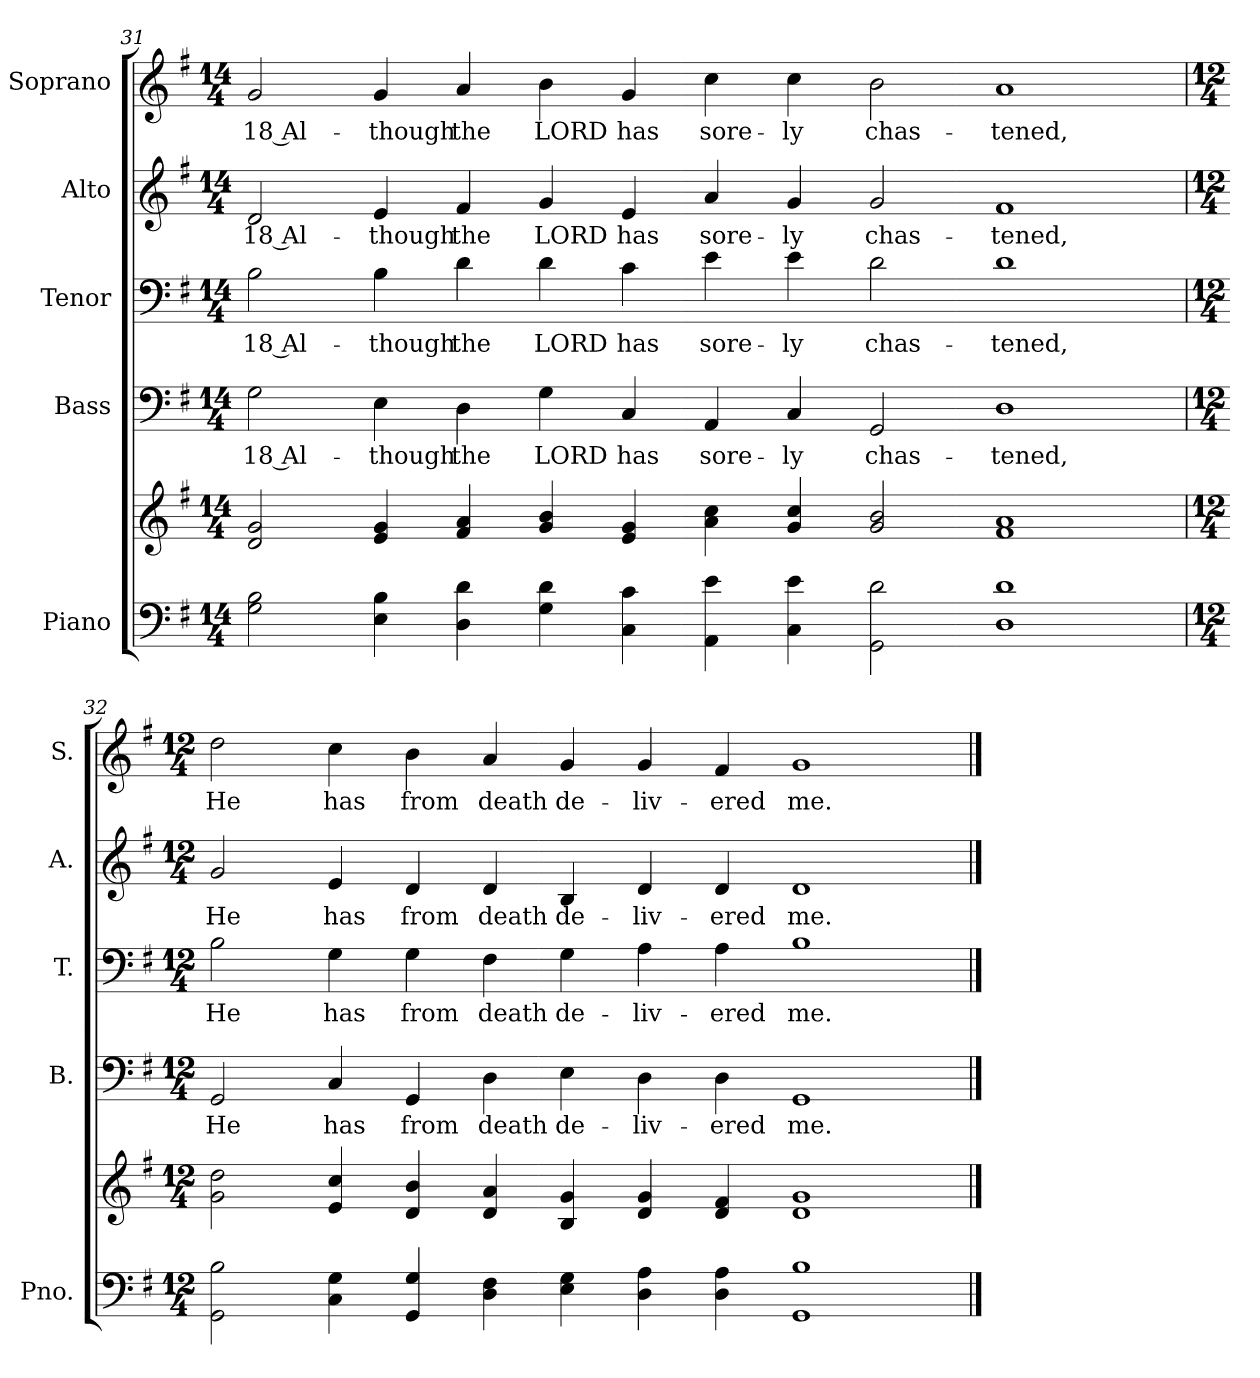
**kern	**kern	**kern	**text	**kern	**text	**kern	**text	**kern	**text
*part5	*part5	*part4	*part4	*part3	*part3	*part2	*part2	*part1	*part1
*staff6	*staff5	*staff4	*staff4	*staff3	*staff3	*staff2	*staff2	*staff1	*staff1
*I"Piano	*	*I"Bass	*	*I"Tenor	*	*I"Alto	*	*I"Soprano	*
*I'Pno.	*	*I'B.	*	*I'T.	*	*I'A.	*	*I'S.	*
!!LO:PB:g=z
*clefF4	*clefG2	*clefF4	*	*clefF4	*	*clefG2	*	*clefG2	*
*k[f#]	*k[f#]	*k[f#]	*	*k[f#]	*	*k[f#]	*	*k[f#]	*
*G:	*G:	*G:	*	*G:	*	*G:	*	*G:	*
*M14/4	*M14/4	*M14/4	*	*M14/4	*	*M14/4	*	*M14/4	*
=31	=31	=31	=31	=31	=31	=31	=31	=31	=31
!	!	!	!LO:LY:b:color=#000000	!	!	!	!	!	!
!	!	!	!	!	!LO:LY:b:color=#000000	!	!	!	!
!	!	!	!	!	!	!	!LO:LY:b:color=#000000	!	!
!	!	!	!	!	!	!	!	!	!LO:LY:b:color=#000000
2Gi\ 2Bi	2di/ 2gi	2Gi\	18 Al-	2Bi\	18 Al-	2di/	18 Al-	2gi/	18 Al-
!	!	!	!LO:LY:b:color=#000000	!	!	!	!	!	!
!	!	!	!	!	!LO:LY:b:color=#000000	!	!	!	!
!	!	!	!	!	!	!	!LO:LY:b:color=#000000	!	!
!	!	!	!	!	!	!	!	!	!LO:LY:b:color=#000000
4Ei\ 4Bi	4ei/ 4gi	4Ei\	-though	4Bi\	-though	4ei/	-though	4gi/	-though
!	!	!	!LO:LY:b:color=#000000	!	!	!	!	!	!
!	!	!	!	!	!LO:LY:b:color=#000000	!	!	!	!
!	!	!	!	!	!	!	!LO:LY:b:color=#000000	!	!
!	!	!	!	!	!	!	!	!	!LO:LY:b:color=#000000
4Di\ 4di	4f#i/ 4ai	4Di\	the	4di\	the	4f#i/	the	4ai/	the
!	!	!	!LO:LY:b:color=#000000	!	!	!	!	!	!
!	!	!	!	!	!LO:LY:b:color=#000000	!	!	!	!
!	!	!	!	!	!	!	!LO:LY:b:color=#000000	!	!
!	!	!	!	!	!	!	!	!	!LO:LY:b:color=#000000
4Gi\ 4di	4gi/ 4bi	4Gi\	LORD	4di\	LORD	4gi/	LORD	4bi\	LORD
!	!	!	!LO:LY:b:color=#000000	!	!	!	!	!	!
!	!	!	!	!	!LO:LY:b:color=#000000	!	!	!	!
!	!	!	!	!	!	!	!LO:LY:b:color=#000000	!	!
!	!	!	!	!	!	!	!	!	!LO:LY:b:color=#000000
4Ci\ 4ci	4ei/ 4gi	4Ci/	has	4ci\	has	4ei/	has	4gi/	has
!	!	!	!LO:LY:b:color=#000000	!	!	!	!	!	!
!	!	!	!	!	!LO:LY:b:color=#000000	!	!	!	!
!	!	!	!	!	!	!	!LO:LY:b:color=#000000	!	!
!	!	!	!	!	!	!	!	!	!LO:LY:b:color=#000000
4AAi\ 4ei	4ai\ 4cci	4AAi/	sore-	4ei\	sore-	4ai/	sore-	4cci\	sore-
!	!	!	!LO:LY:b:color=#000000	!	!	!	!	!	!
!	!	!	!	!	!LO:LY:b:color=#000000	!	!	!	!
!	!	!	!	!	!	!	!LO:LY:b:color=#000000	!	!
!	!	!	!	!	!	!	!	!	!LO:LY:b:color=#000000
4Ci\ 4ei	4gi/ 4cci	4Ci/	-ly	4ei\	-ly	4gi/	-ly	4cci\	-ly
!	!	!	!LO:LY:b:color=#000000	!	!	!	!	!	!
!	!	!	!	!	!LO:LY:b:color=#000000	!	!	!	!
!	!	!	!	!	!	!	!LO:LY:b:color=#000000	!	!
!	!	!	!	!	!	!	!	!	!LO:LY:b:color=#000000
2GGi\ 2di	2gi/ 2bi	2GGi/	chas-	2di\	chas-	2gi/	chas-	2bi\	chas-
!	!	!	!LO:LY:b:color=#000000	!	!	!	!	!	!
!	!	!	!	!	!LO:LY:b:color=#000000	!	!	!	!
!	!	!	!	!	!	!	!LO:LY:b:color=#000000	!	!
!	!	!	!	!	!	!	!	!	!LO:LY:b:color=#000000
1Di 1di	1f#i 1ai	1Di	-tened,	1di	-tened,	1f#i	-tened,	1ai	-tened,
!!LO:PB:g=z
=32	=32	=32	=32	=32	=32	=32	=32	=32	=32
*M12/4	*M12/4	*M12/4	*	*M12/4	*	*M12/4	*	*M12/4	*
!	!	!	!LO:LY:b:color=#000000	!	!	!	!	!	!
!	!	!	!	!	!LO:LY:b:color=#000000	!	!	!	!
!	!	!	!	!	!	!	!LO:LY:b:color=#000000	!	!
!	!	!	!	!	!	!	!	!	!LO:LY:b:color=#000000
2GGi\ 2Bi	2gi\ 2ddi	2GGi/	He	2Bi\	He	2gi/	He	2ddi\	He
!	!	!	!LO:LY:b:color=#000000	!	!	!	!	!	!
!	!	!	!	!	!LO:LY:b:color=#000000	!	!	!	!
!	!	!	!	!	!	!	!LO:LY:b:color=#000000	!	!
!	!	!	!	!	!	!	!	!	!LO:LY:b:color=#000000
4Ci\ 4Gi	4ei/ 4cci	4Ci/	has	4Gi\	has	4ei/	has	4cci\	has
!	!	!	!LO:LY:b:color=#000000	!	!	!	!	!	!
!	!	!	!	!	!LO:LY:b:color=#000000	!	!	!	!
!	!	!	!	!	!	!	!LO:LY:b:color=#000000	!	!
!	!	!	!	!	!	!	!	!	!LO:LY:b:color=#000000
4GGi/ 4Gi	4di/ 4bi	4GGi/	from	4Gi\	from	4di/	from	4bi\	from
!	!	!	!LO:LY:b:color=#000000	!	!	!	!	!	!
!	!	!	!	!	!LO:LY:b:color=#000000	!	!	!	!
!	!	!	!	!	!	!	!LO:LY:b:color=#000000	!	!
!	!	!	!	!	!	!	!	!	!LO:LY:b:color=#000000
4Di\ 4F#i	4di/ 4ai	4Di\	death	4F#i\	death	4di/	death	4ai/	death
!	!	!	!LO:LY:b:color=#000000	!	!	!	!	!	!
!	!	!	!	!	!LO:LY:b:color=#000000	!	!	!	!
!	!	!	!	!	!	!	!LO:LY:b:color=#000000	!	!
!	!	!	!	!	!	!	!	!	!LO:LY:b:color=#000000
4Ei\ 4Gi	4Bi/ 4gi	4Ei\	de-	4Gi\	de-	4Bi/	de-	4gi/	de-
!	!	!	!LO:LY:b:color=#000000	!	!	!	!	!	!
!	!	!	!	!	!LO:LY:b:color=#000000	!	!	!	!
!	!	!	!	!	!	!	!LO:LY:b:color=#000000	!	!
!	!	!	!	!	!	!	!	!	!LO:LY:b:color=#000000
4Di\ 4Ai	4di/ 4gi	4Di\	-liv-	4Ai\	-liv-	4di/	-liv-	4gi/	-liv-
!	!	!	!LO:LY:b:color=#000000	!	!	!	!	!	!
!	!	!	!	!	!LO:LY:b:color=#000000	!	!	!	!
!	!	!	!	!	!	!	!LO:LY:b:color=#000000	!	!
!	!	!	!	!	!	!	!	!	!LO:LY:b:color=#000000
4Di\ 4Ai	4di/ 4f#i	4Di\	-ered	4Ai\	-ered	4di/	-ered	4f#i/	-ered
!	!	!	!LO:LY:b:color=#000000	!	!	!	!	!	!
!	!	!	!	!	!LO:LY:b:color=#000000	!	!	!	!
!	!	!	!	!	!	!	!LO:LY:b:color=#000000	!	!
!	!	!	!	!	!	!	!	!	!LO:LY:b:color=#000000
1GGi 1Bi	1di 1gi	1GGi	me.	1Bi	me.	1di	me.	1gi	me.
==	==	==	==	==	==	==	==	==	==
*-	*-	*-	*-	*-	*-	*-	*-	*-	*-
